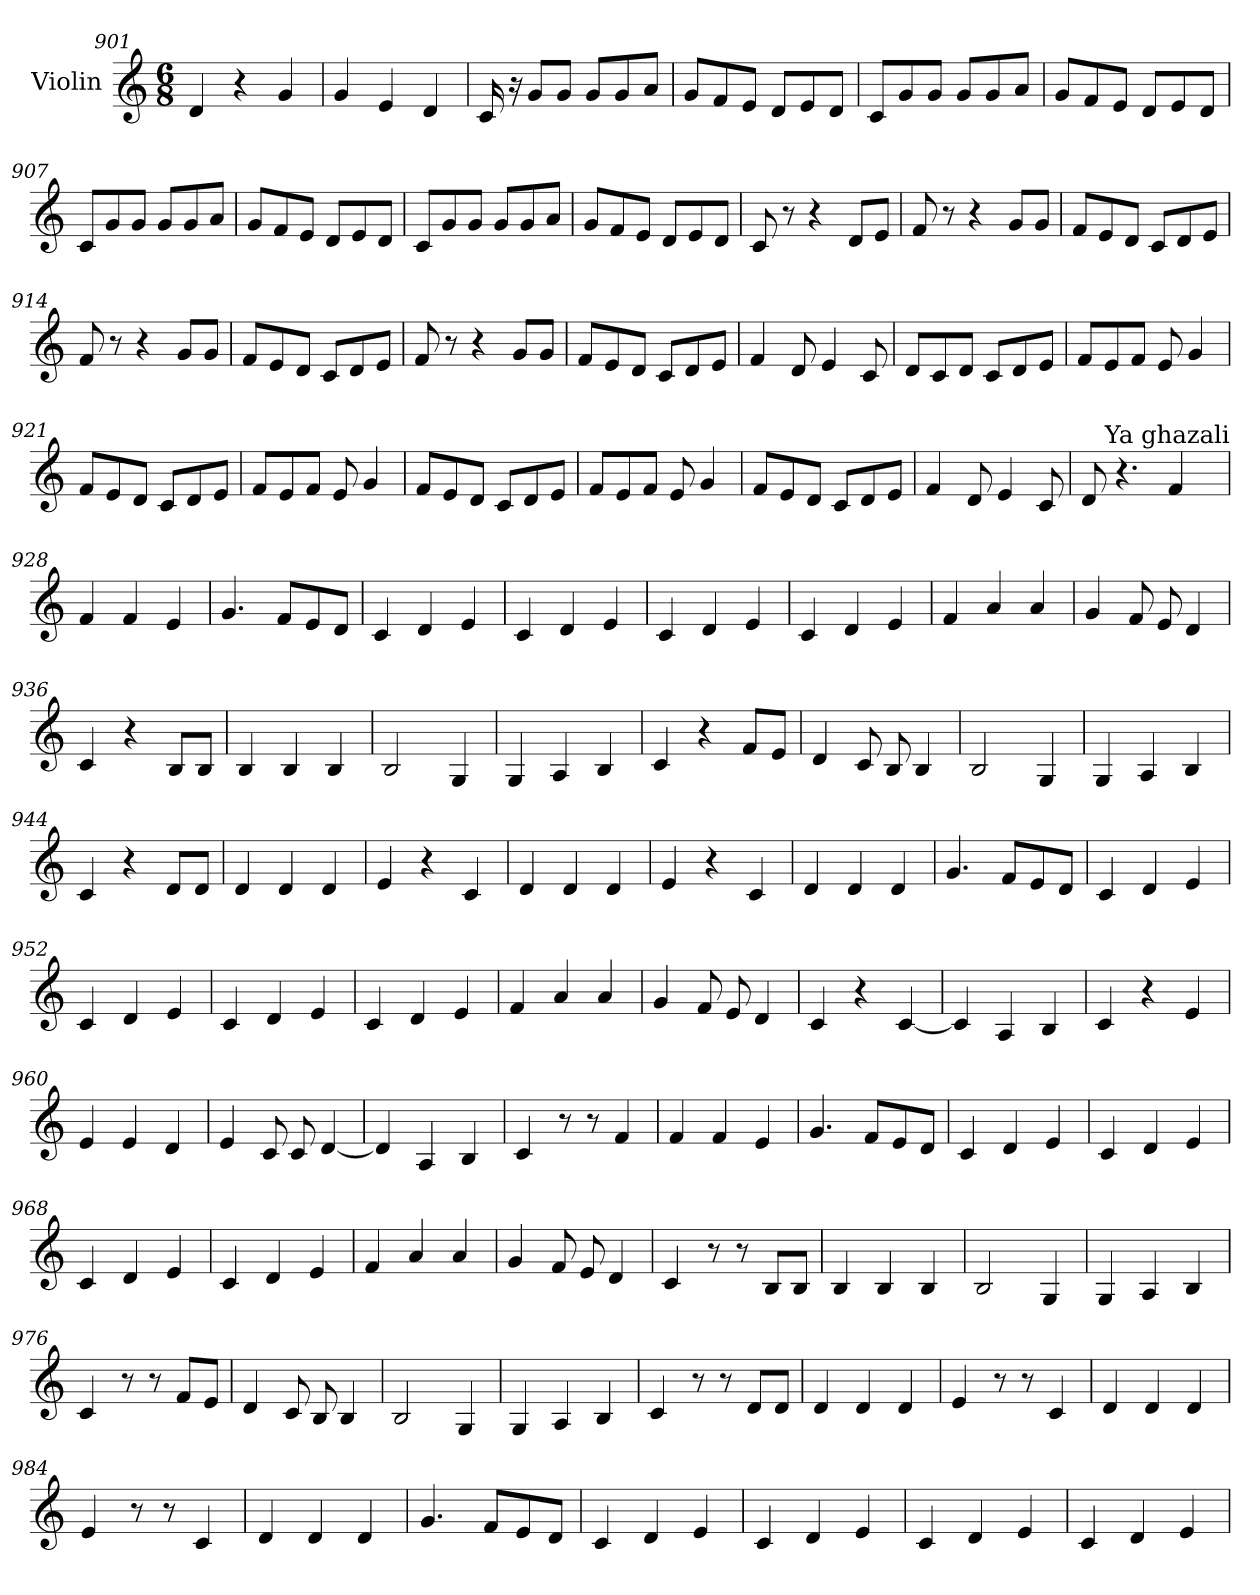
**kern
*part1
*staff1
*I"Violin
*clefG2
*k[]
*C:
*M6/8
=901
4d/
4r
4g/
=902
4g/
4e/
4d/
=903
16c/
16r
8g/L
8g/J
8g/L
8g/
8a/J
=904
8g/L
8f/
8e/J
8d/L
8e/
8d/J
!!LO:LB:g=z
=905
8c/L
8g/
8g/J
8g/L
8g/
8a/J
=906
8g/L
8f/
8e/J
8d/L
8e/
8d/J
=907
8c/L
8g/
8g/J
8g/L
8g/
8a/J
=908
8g/L
8f/
8e/J
8d/L
8e/
8d/J
=909
8c/L
8g/
8g/J
8g/L
8g/
8a/J
!!LO:LB:g=z
=910
8g/L
8f/
8e/J
8d/L
8e/
8d/J
=911
8c/
8r
4r
8d/L
8e/J
=912
8f/
8r
4r
8g/L
8g/J
=913
8f/L
8e/
8d/J
8c/L
8d/
8e/J
=914
8f/
8r
4r
8g/L
8g/J
!!LO:LB:g=z
=915
8f/L
8e/
8d/J
8c/L
8d/
8e/J
=916
8f/
8r
4r
8g/L
8g/J
=917
8f/L
8e/
8d/J
8c/L
8d/
8e/J
=918
4f/
8d/
4e/
8c/
=919
8d/L
8c/
8d/J
8c/L
8d/
8e/J
!!LO:LB:g=z
=920
8f/L
8e/
8f/J
8e/
4g/
=921
8f/L
8e/
8d/J
8c/L
8d/
8e/J
=922
8f/L
8e/
8f/J
8e/
4g/
=923
8f/L
8e/
8d/J
8c/L
8d/
8e/J
=924
8f/L
8e/
8f/J
8e/
4g/
!!LO:LB:g=z
=925
8f/L
8e/
8d/J
8c/L
8d/
8e/J
=926
4f/
8d/
4e/
8c/
=927
*MM160
*^
8d/	16.ryy
!	!LO:TX:a:t=Ya ghazali
.	2ryy
4.r	.
4f/	.
.	8ryy
.	32ryy
*v	*v
=928
4f/
4f/
4e/
=929
4.g/
8f/L
8e/
8d/J
=930
4c/
4d/
4e/
!!LO:LB:g=z
=931
4c/
4d/
4e/
=932
4c/
4d/
4e/
=933
4c/
4d/
4e/
=934
4f/
4a/
4a/
=935
4g/
8f/
8e/
4d/
=936
4c/
4r
8B/L
8B/J
=937
4B/
4B/
4B/
!!LO:LB:g=z
=938
2B/
4G/
=939
4G/
4A/
4B/
=940
4c/
4r
8f/L
8e/J
=941
4d/
8c/
8B/
4B/
=942
2B/
4G/
=943
4G/
4A/
4B/
=944
4c/
4r
8d/L
8d/J
!!LO:PB:g=z
=945
4d/
4d/
4d/
=946
4e/
4r
4c/
=947
4d/
4d/
4d/
=948
4e/
4r
4c/
=949
4d/
4d/
4d/
=950
4.g/
8f/L
8e/
8d/J
=951
4c/
4d/
4e/
!!LO:LB:g=z
=952
4c/
4d/
4e/
=953
4c/
4d/
4e/
=954
4c/
4d/
4e/
=955
4f/
4a/
4a/
=956
4g/
8f/
8e/
4d/
=957
4c/
4r
[4c/
=958
4c/]
4A/
4B/
!!LO:LB:g=z
=959
4c/
4r
4e/
=960
4e/
4e/
4d/
=961
4e/
8c/
8c/
[4d/
=962
4d/]
4A/
4B/
=963
4c/
8r
8r
4f/
=964
4f/
4f/
4e/
=965
4.g/
8f/L
8e/
8d/J
!!LO:LB:g=z
=966
4c/
4d/
4e/
=967
4c/
4d/
4e/
=968
4c/
4d/
4e/
=969
4c/
4d/
4e/
=970
4f/
4a/
4a/
=971
4g/
8f/
8e/
4d/
=972
4c/
8r
8r
8B/L
8B/J
!!LO:LB:g=z
=973
4B/
4B/
4B/
=974
2B/
4G/
=975
4G/
4A/
4B/
=976
4c/
8r
8r
8f/L
8e/J
=977
4d/
8c/
8B/
4B/
=978
2B/
4G/
=979
4G/
4A/
4B/
!!LO:LB:g=z
=980
4c/
8r
8r
8d/L
8d/J
=981
4d/
4d/
4d/
=982
4e/
8r
8r
4c/
=983
4d/
4d/
4d/
=984
4e/
8r
8r
4c/
=985
4d/
4d/
4d/
=986
4.g/
8f/L
8e/
8d/J
!!LO:LB:g=z
=987
4c/
4d/
4e/
=988
4c/
4d/
4e/
=989
4c/
4d/
4e/
=990
4c/
4d/
4e/
=
*-
